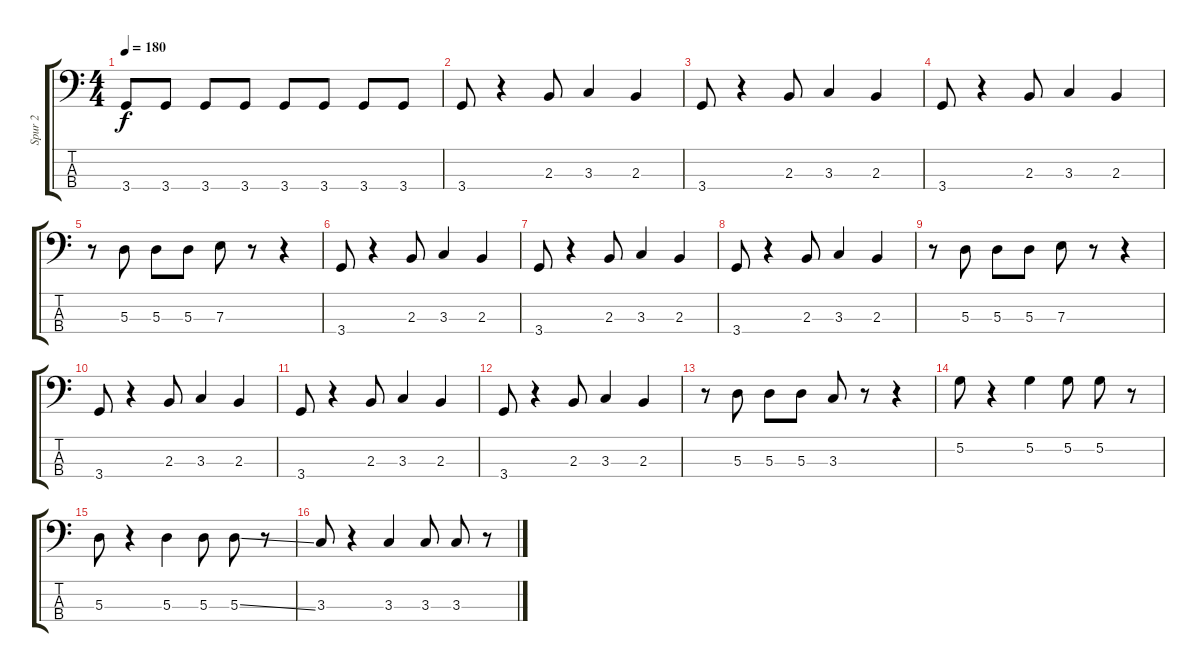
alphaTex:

\track ("Spur 2" "Spur 2") {instrument electricbassfinger}
\staff {score tabs}
\tuning (G2 D2 A1 E1) {hide}
\ts (4 4)
\tempo 180
\clef f4
\ks c
3.4.8{dy f instrument electricbassfinger} 3.4.8 3.4.8 3.4.8 3.4.8 3.4.8 3.4.8 3.4.8 |
3.4.8 r.4 2.3.8 3.3.4 2.3.4 |
3.4.8 r.4 2.3.8 3.3.4 2.3.4 |
3.4.8 r.4 2.3.8 3.3.4 2.3.4 |
r.8 5.3.8 5.3.8 5.3.8 7.3.8 r.8 r.4 |
3.4.8 r.4 2.3.8 3.3.4 2.3.4 |
3.4.8 r.4 2.3.8 3.3.4 2.3.4 |
3.4.8 r.4 2.3.8 3.3.4 2.3.4 |
r.8 5.3.8 5.3.8 5.3.8 7.3.8 r.8 r.4 |
3.4.8 r.4 2.3.8 3.3.4 2.3.4 |
3.4.8 r.4 2.3.8 3.3.4 2.3.4 |
3.4.8 r.4 2.3.8 3.3.4 2.3.4 |
r.8 5.3.8 5.3.8 5.3.8 3.3.8 r.8 r.4 |
5.2.8 r.4 5.2.4 5.2.8 5.2.8 r.8 |
5.3.8 r.4 5.3.4 5.3.8 5.3{ss}.8 r.8 |
3.3.8 r.4 3.3.4 3.3.8 3.3.8 r.8
